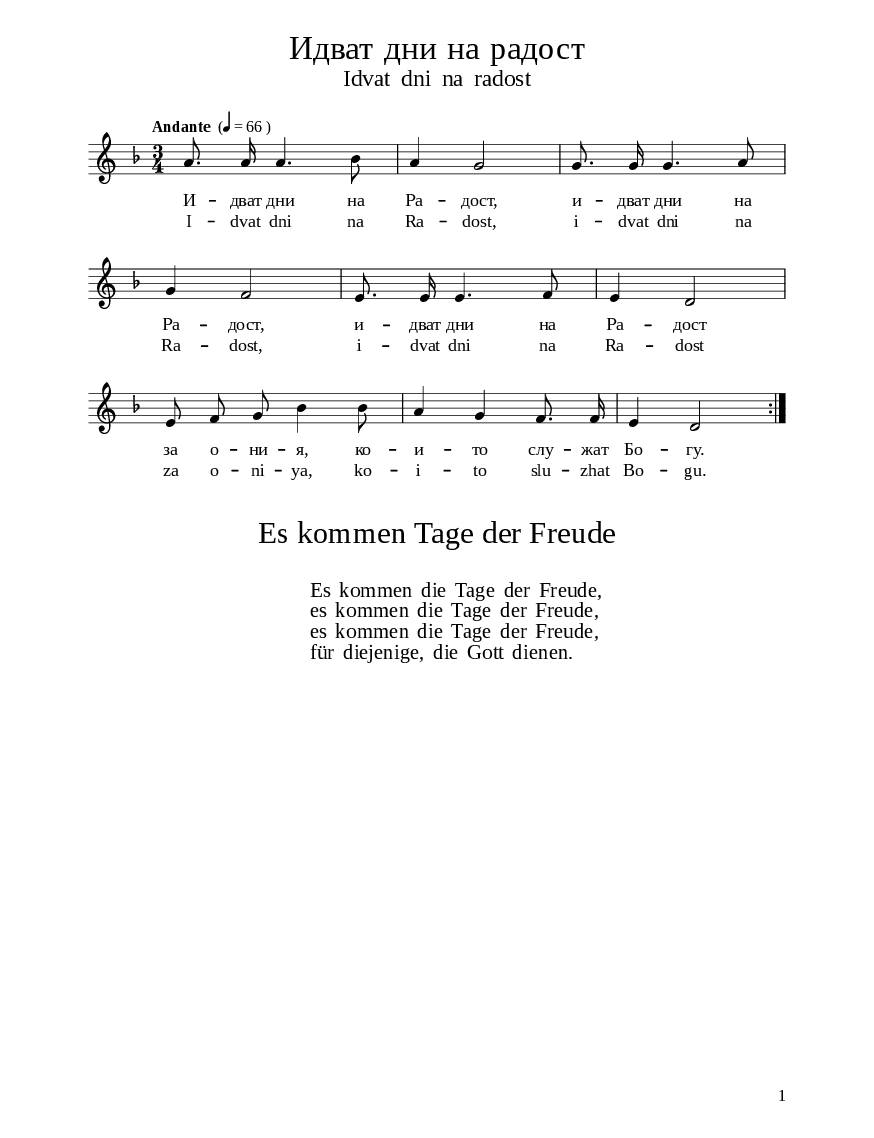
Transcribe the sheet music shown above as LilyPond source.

\version "2.18.2"

\paper {
  #(set-paper-size "a5")
}

\bookpart {
\paper {
  print-all-headers = ##t
  print-page-number = ##t
  print-first-page-number = ##t

  % put page numbers on the bottom
  oddHeaderMarkup = \markup ""
  evenHeaderMarkup = \markup ""
  oddFooterMarkup = \markup
    \fill-line {
      ""
      \on-the-fly #print-page-number-check-first \fromproperty #'page:page-number-string
    }
  evenFooterMarkup = \markup
    \fill-line {
      \on-the-fly #print-page-number-check-first \fromproperty #'page:page-number-string
      ""
    }

  left-margin = 1.5\cm
  right-margin = 1.5\cm
  top-margin = 1.6\cm
  bottom-margin = 1.2\cm
  ragged-bottom = ##t % do not spread the staves to fill the whole vertical space

  % change lyrics and titles font (affects notes also)
  fonts =
    #(make-pango-font-tree
     "Times New Roman"
     "DejaVu Sans"
     "DejaVu Sans Mono"
     (/ (* staff-height pt) 3.6))

  % change distance between staves
  system-system-spacing =
    #'((basic-distance . 12)
       (minimum-distance . 6)
       (padding . 1)
       (stretchability . 12))
}

\header {
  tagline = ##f
}

\score{
  \layout { 
    indent = 0.0\cm % remove first line indentation
    %ragged-last = ##t % do not spread last line to fill the whole space
    \context {
      \Score
      \omit BarNumber %remove bar numbers
    } % context

    \context { % change staff size
      \Staff
      fontSize = #+0 % affects notes size only
      \override StaffSymbol #'staff-space = #(magstep -3)
      \override StaffSymbol #'thickness = #0.5
      \override BarLine #'hair-thickness = #1
      %\override StaffSymbol #'ledger-line-thickness = #'(0 . 0)
    }

    \context { % adjust space between staff and lyrics and between the two lyric lines
      \Lyrics
      \override VerticalAxisGroup.nonstaff-relatedstaff-spacing = #'((basic-distance . 4.5))
      \override VerticalAxisGroup.nonstaff-nonstaff-spacing = #'((minimum-distance . 2))
    }
  } % layout

 \new Voice \absolute  {
    \clef treble
    \key d \minor
    \autoBeamOff
    \time 3/4 \tempo \markup { % make tempo note smaller
      \concat { "Andante " \normal-text { " (" }
          \teeny \general-align #Y #DOWN \note #"4" #0.8
          \normal-text { " = 66 )" }
      }
    }
    \repeat volta 2 {
      a'8. a'16 a'4. bes'8 | a'4 g'2 | g'8. g'16 g'4. a'8 | \break
      g'4 f'2 | e'8. e'16 e'4. f'8 | e'4 d'2 | \break
      e'8 f'8 g'8 bes'4 bes'8 | a'4 g'4 f'8. f'16 | e'4 d'2 |
    } 
  }
  
  \addlyrics {
    И -- дват дни на Ра -- дост, и -- дват дни на 
    Ра -- дост, и -- дват дни на Ра -- дост 
    за о -- ни -- я, ко -- и -- то слу -- жат Бо -- гу.
  }

  \addlyrics {
    I -- dvat dni na Ra -- dost, i -- dvat dni na 
    Ra -- dost, i -- dvat dni na Ra -- dost 
    za o -- ni -- ya, ko -- i -- to slu -- zhat Bo -- gu.
  }
  
  \header {
    title = \markup \column \normal-text \fontsize #2.5 {
              \center-align
              \line { Идват дни на радост }
              \vspace #-0.6
              \center-align
              \line \fontsize #-3 { Idvat dni na radost}
              \vspace #-0.8
              \center-align
              \line \fontsize #-3 { " " }
            }
  }
  
  \midi{}

} % score



\markup \fontsize #+2.5 {
    \hspace #1
    \override #'(baseline-skip . 2.4) % affects space between column lines
    \column {
    
    }

    \hspace #5
    \override #'(baseline-skip . 2.4)
    \column {
    
    } %column
} % markup



% include foreign translation(s) of the song
\version "2.20.0"

\markup \fill-line { \fontsize #6 "Es kommen Tage der Freude" }
\markup \null
\markup \null
\markup \fontsize #+2.5 {
    \hspace #20
    \override #'(baseline-skip . 2)
    \column {
     \line { "   " }
     \line { " "Es kommen die Tage der Freude, }

\line { " "es kommen die Tage der Freude,}

\line { " "es kommen die Tage der Freude,}

\line { " "für diejenige, die Gott dienen. }
     
          
       }
       
    }    


} % bookpart
